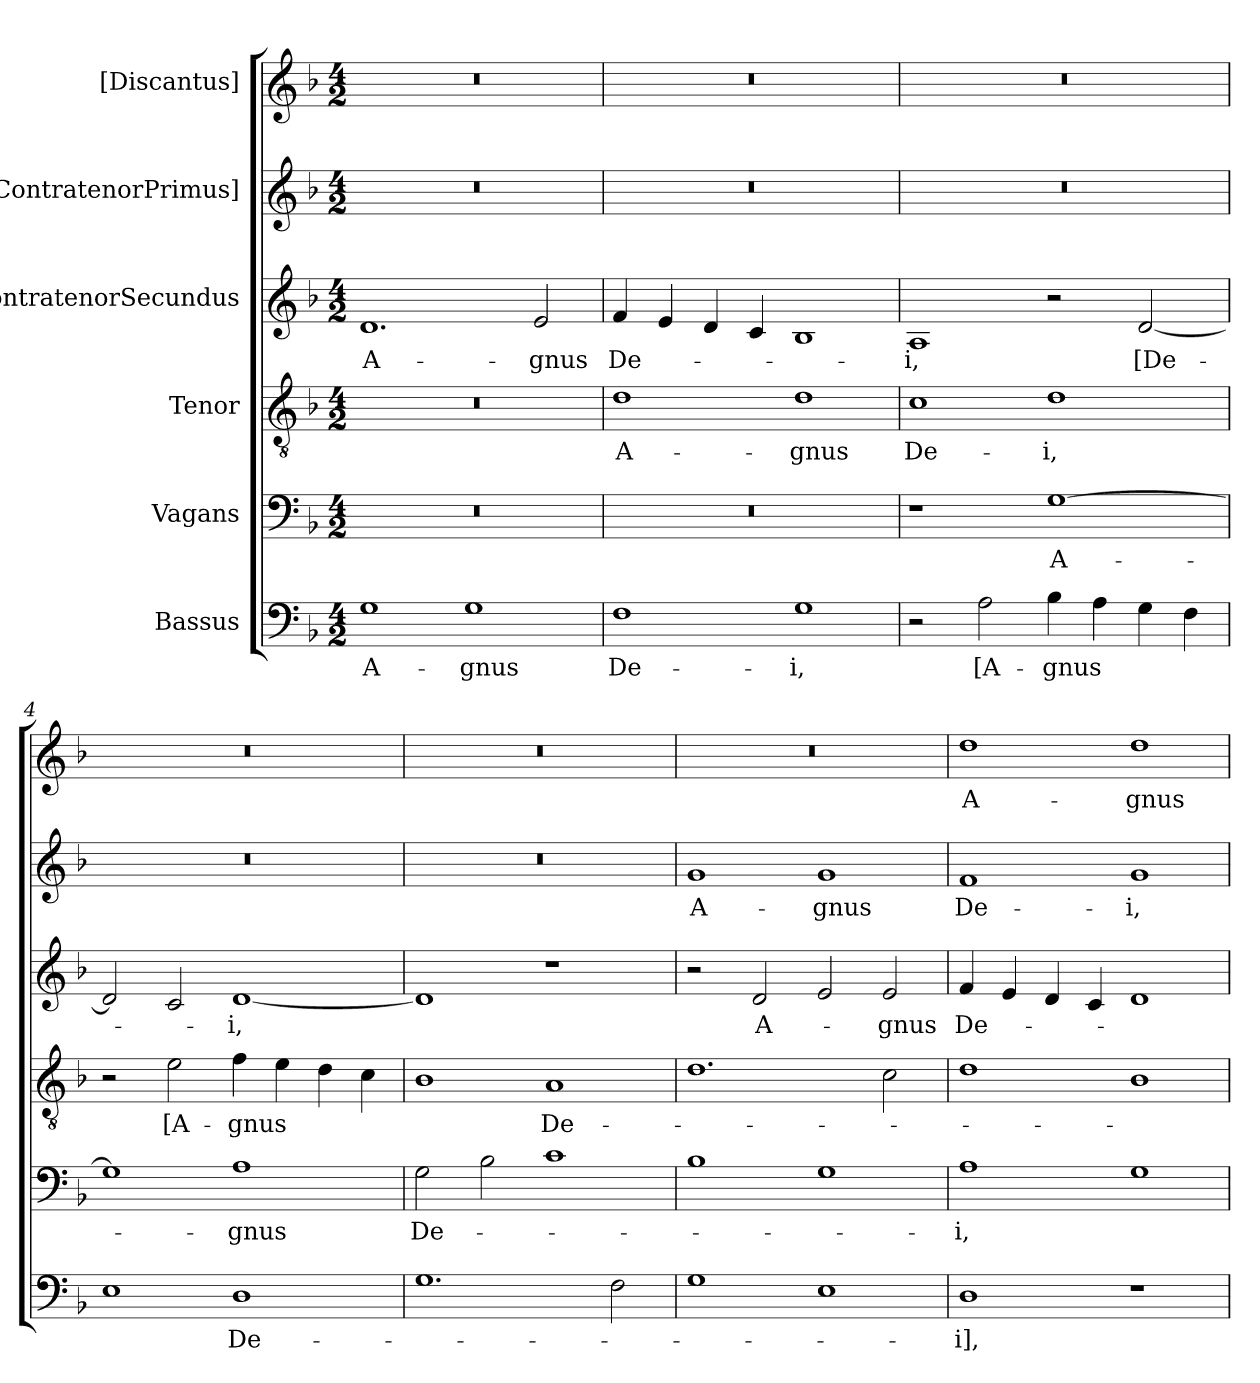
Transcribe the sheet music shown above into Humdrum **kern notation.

**kern	**text	**kern	**text	**kern	**text	**kern	**text	**kern	**text	**kern	**text
*part6	*part6	*part5	*part5	*part4	*part4	*part3	*part3	*part2	*part2	*part1	*part1
*staff6	*staff6	*staff5	*staff5	*staff4	*staff4	*staff3	*staff3	*staff2	*staff2	*staff1	*staff1
*I"Bassus	*	*I"Vagans	*	*I"Tenor	*	*I"ContratenorSecundus	*	*I"[ContratenorPrimus]	*	*I"[Discantus]	*
*clefF4	*	*clefF4	*	*clefGv2	*	*clefG2	*	*clefG2	*	*clefG2	*
*k[b-]	*	*k[b-]	*	*k[b-]	*	*k[b-]	*	*k[b-]	*	*k[b-]	*
*M4/2	*	*M4/2	*	*M4/2	*	*M4/2	*	*M4/2	*	*M4/2	*
=1	=1	=1	=1	=1	=1	=1	=1	=1	=1	=1	=1
1G\	A-	0r	.	0r	.	1.d/	A-	0r	.	0r	.
1G\	-gnus	.	.	.	.	.	.	.	.	.	.
.	.	.	.	.	.	2e/	-gnus	.	.	.	.
=2	=2	=2	=2	=2	=2	=2	=2	=2	=2	=2	=2
1F\	De-	0r	.	1d\	A-	4f/	De-	0r	.	0r	.
.	.	.	.	.	.	4e/	.	.	.	.	.
.	.	.	.	.	.	4d/	.	.	.	.	.
.	.	.	.	.	.	4c/	.	.	.	.	.
1G\	-i,	.	.	1d\	-gnus	1B-/	.	.	.	.	.
=3	=3	=3	=3	=3	=3	=3	=3	=3	=3	=3	=3
2r	.	1r	.	1c\	De-	1A/	-i,	0r	.	0r	.
2A\	[A-	.	.	.	.	.	.	.	.	.	.
4B-\	-gnus	[1G\	A-	1d\	-i,	2r	.	.	.	.	.
4A\	.	.	.	.	.	.	.	.	.	.	.
4G\	.	.	.	.	.	[2d/	[De-	.	.	.	.
4F\	.	.	.	.	.	.	.	.	.	.	.
=4	=4	=4	=4	=4	=4	=4	=4	=4	=4	=4	=4
1E\	.	1G\]	.	2r	.	2d/]	.	0r	.	0r	.
.	.	.	.	2e\	[A-	2c/	.	.	.	.	.
1D\	De-	1A\	-gnus	4f\	-gnus	[1d/	-i,	.	.	.	.
.	.	.	.	4e\	.	.	.	.	.	.	.
.	.	.	.	4d\	.	.	.	.	.	.	.
.	.	.	.	4c\	.	.	.	.	.	.	.
=5	=5	=5	=5	=5	=5	=5	=5	=5	=5	=5	=5
1.G\	.	2G\	De-	1B-\	.	1d/]	.	0r	.	0r	.
.	.	2B-\	.	.	.	.	.	.	.	.	.
.	.	1c\	.	1A/	De-	1r	.	.	.	.	.
2F\	.	.	.	.	.	.	.	.	.	.	.
=6	=6	=6	=6	=6	=6	=6	=6	=6	=6	=6	=6
1G\	.	1B-\	.	1.d\	.	2r	.	1g/	A-	0r	.
.	.	.	.	.	.	2d/	A-	.	.	.	.
1E\	.	1G\	.	.	.	2e/	.	1g/	-gnus	.	.
.	.	.	.	2c\	.	2e/	-gnus	.	.	.	.
=7	=7	=7	=7	=7	=7	=7	=7	=7	=7	=7	=7
1D\	-i],	1A\	-i,	1d\	.	4f/	De-	1f/	De-	1dd\	A-
.	.	.	.	.	.	4e/	.	.	.	.	.
.	.	.	.	.	.	4d/	.	.	.	.	.
.	.	.	.	.	.	4c/	.	.	.	.	.
1r	.	1G\	.	1B-\	.	1d/	.	1g/	-i,	1dd\	-gnus
=	=	=	=	=	=	=	=	=	=	=	=
*-	*-	*-	*-	*-	*-	*-	*-	*-	*-	*-	*-
